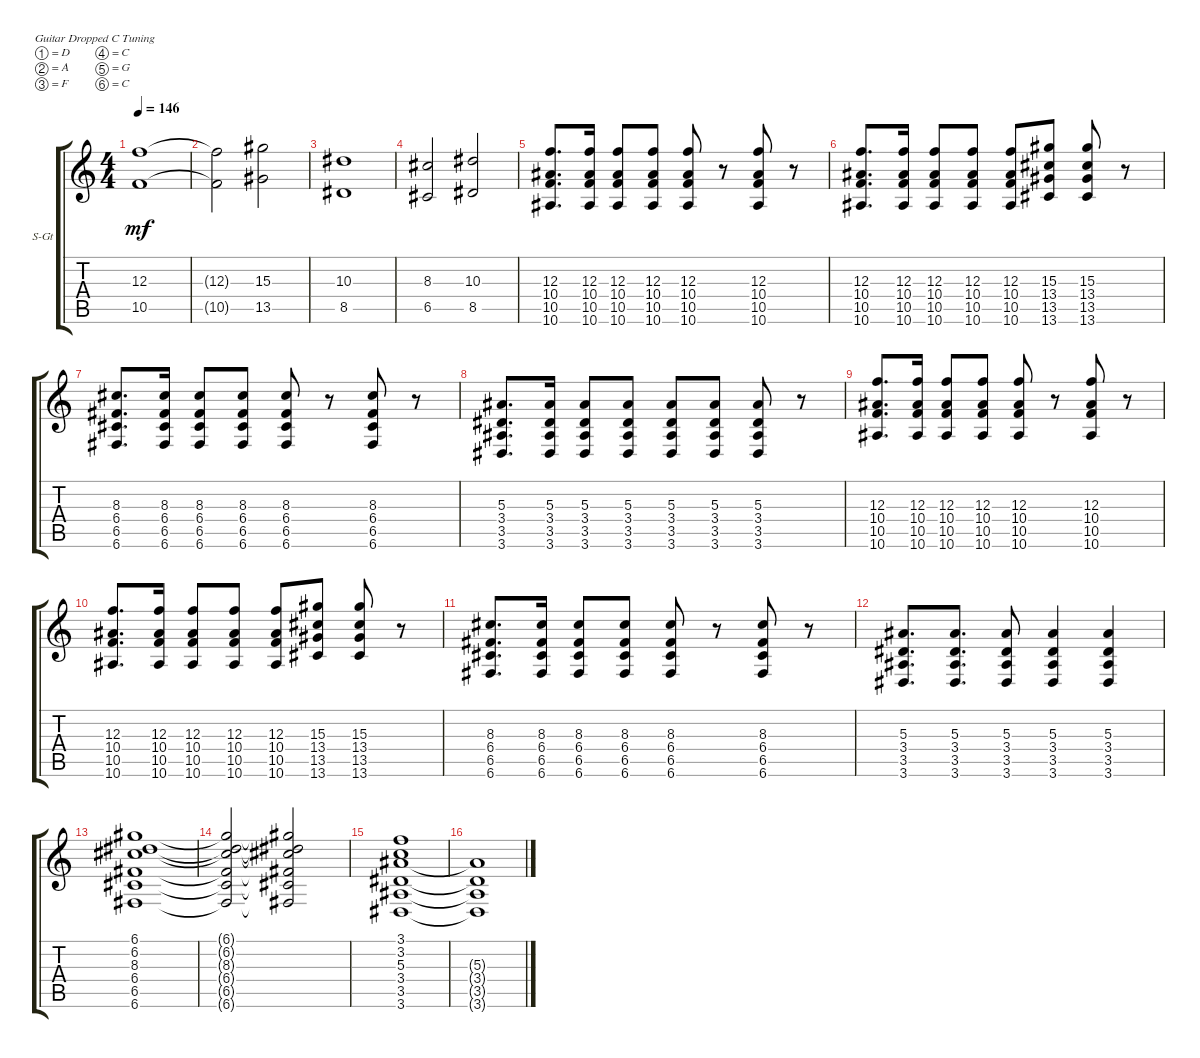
\defaultSystemsLayout 4
\bracketExtendMode groupsimilarinstruments
\firstSystemTrackNameOrientation horizontal
\otherSystemsTrackNameOrientation horizontal
\track ("Guitar Left" "S-Gt") {instrument acousticguitarsteel}
\staff {score tabs}
\tuning (D4 A3 F3 C3 G2 C2)
\ts (4 4)
\tempo 146
\clef g2
\ks c
(10.5 12.3).1{dy mf} |
(10.5{t} 12.3{t}).2 (13.5 15.3).2 |
(8.5 10.3).1 |
(6.5 8.3).2 (8.5 10.3).2 |
(10.5 12.3 10.6 10.4).8{d} (10.5 12.3 10.6 10.4).16 (10.5 12.3 10.6 10.4).8 (10.5 12.3 10.6 10.4).8 (10.5 12.3 10.6 10.4).8 r.8 (10.5 12.3 10.6 10.4).8 r.8 |
(10.5 12.3 10.6 10.4).8{d} (10.5 12.3 10.6 10.4).16 (10.5 12.3 10.6 10.4).8 (10.5 12.3 10.6 10.4).8 (10.5 12.3 10.6 10.4).8 (13.5 15.3 13.6 13.4).8 (13.5 15.3 13.6 13.4).8 r.8 |
(6.5 8.3 6.6 6.4).8{d} (6.5 8.3 6.6 6.4).16 (6.5 8.3 6.6 6.4).8 (6.5 8.3 6.6 6.4).8 (6.5 8.3 6.6 6.4).8 r.8 (6.5 8.3 6.6 6.4).8 r.8 |
(3.5 5.3 3.6 3.4).8{d} (3.5 5.3 3.4 3.6).16 (3.5 5.3 3.6 3.4).8 (3.5 5.3 3.4 3.6).8 (3.5 5.3 3.6 3.4).8 (3.5 5.3 3.6 3.4).8 (3.5 5.3 3.6 3.4).8 r.8 |
(10.5 12.3 10.6 10.4).8{d} (10.5 12.3 10.6 10.4).16 (10.5 12.3 10.6 10.4).8 (10.5 12.3 10.6 10.4).8 (10.5 12.3 10.6 10.4).8 r.8 (10.5 12.3 10.6 10.4).8 r.8 |
(10.5 12.3 10.6 10.4).8{d} (10.5 12.3 10.6 10.4).16 (10.5 12.3 10.6 10.4).8 (10.5 12.3 10.6 10.4).8 (10.5 12.3 10.6 10.4).8 (13.5 15.3 13.6 13.4).8 (13.5 15.3 13.6 13.4).8 r.8 |
(6.5 8.3 6.6 6.4).8{d} (6.5 8.3 6.6 6.4).16 (6.5 8.3 6.6 6.4).8 (6.5 8.3 6.6 6.4).8 (6.5 8.3 6.6 6.4).8 r.8 (6.5 8.3 6.6 6.4).8 r.8 |
(5.3 3.5 3.6 3.4).8{d} (5.3 3.5 3.4 3.6).8{d} (5.3 3.5 3.6 3.4).8 (5.3 3.5 3.4 3.6).4 (5.3 3.5 3.6 3.4).4 |
(6.6 6.5 6.4 8.3 6.2 6.1).1 |
(6.6{t} 6.5{t} 6.4{t} 8.3{t} 6.2{t} 6.1{t}).2 (6.6{t} 6.5{t} 6.4{t} 8.3{t} 6.2{t} 6.1{t}).2 |
(3.6 3.5 3.4 5.3 3.2 3.1).1 |
(3.6{t} 3.5{t} 3.4{t} 5.3{t}).1
